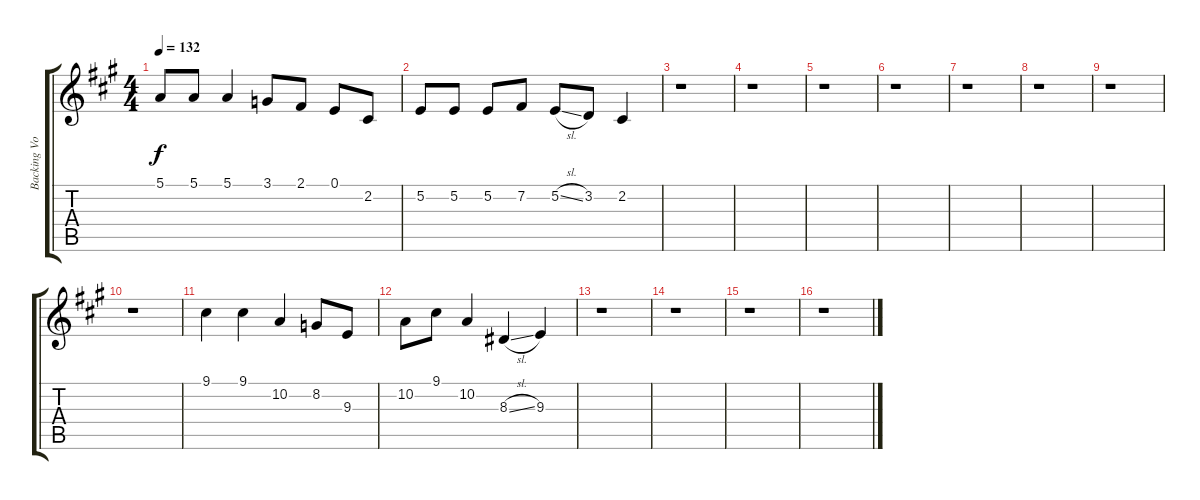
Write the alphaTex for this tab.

\track ("Backing Vocal" "Backing Vo") {instrument clarinet}
\staff {score tabs}
\tuning (E4 B3 G3 D3 A2 E2) {hide}
\ts (4 4)
\tempo 132
\clef g2
\ks a
5.1.8{dy f} 5.1.8 5.1.4 3.1.8 2.1.8 0.1.8 2.2.8 |
5.2.8 5.2.8 5.2.8 7.2.8 5.2{sl}.8 3.2.8 2.2.4 |
r.1 |
r.1 |
r.1 |
r.1 |
r.1 |
r.1 |
r.1 |
r.1 |
9.1.4 9.1.4 10.2.4 8.2.8 9.3.8 |
10.2.8 9.1.8 10.2.4 8.3{sl}.4 9.3.4 |
r.1 |
r.1 |
r.1 |
r.1
